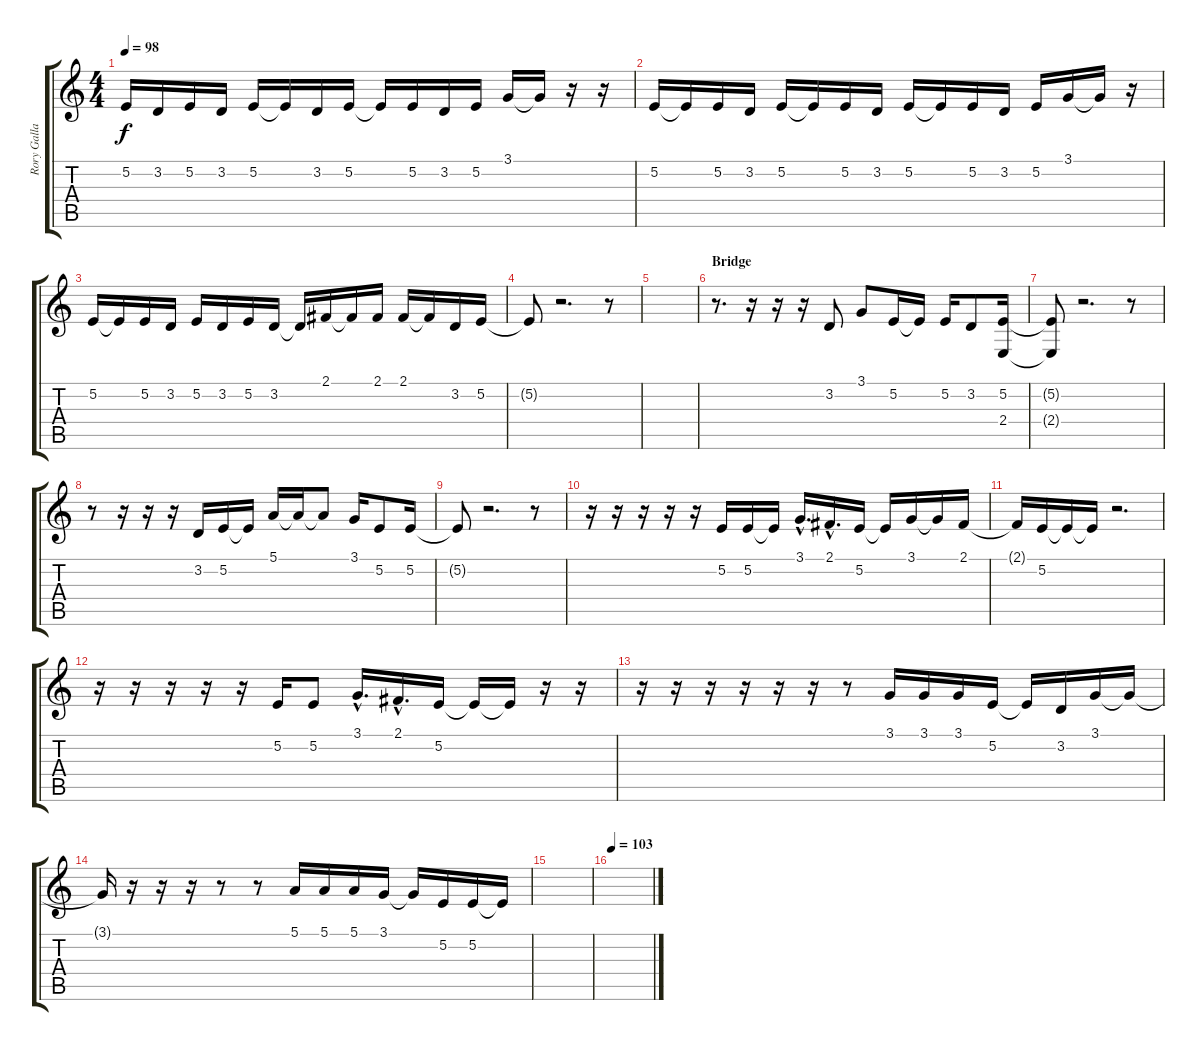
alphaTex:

\track ("Rory Gallagher Vocals" "Rory Galla") {instrument altosax}
\staff {score tabs}
\tuning (E4 B3 G3 D3 A2 E2) {hide}
\ts (4 4)
\tempo 98
\clef g2
\ks c
5.2.16{dy f} 3.2.16 5.2.16 3.2.16 5.2.16 5.2{t}.16 3.2.16 5.2.16 5.2{t}.16 5.2.16 3.2.16 5.2.16 3.1.16 3.1{t}.16 r.16 r.16 |
5.2.16 5.2{t}.16 5.2.16 3.2.16 5.2.16 5.2{t}.16 5.2.16 3.2.16 5.2.16 5.2{t}.16 5.2.16 3.2.16 5.2.16 3.1.16 3.1{t}.16 r.16 |
5.2.16 5.2{t}.16 5.2.16 3.2.16 5.2.16 3.2.16 5.2.16 3.2.16 3.2{t}.16 2.1.16 2.1{t}.16 2.1.16 2.1.16 2.1{t}.16 3.2.16 5.2.16 |
5.2{t}.8 r.2{d} r.8 |
|
\section ("" "Bridge")
r.8{d} r.16 r.16 r.16 3.2.8 3.1.8 5.2.16 5.2{t}.16 5.2.16 3.2.8 (5.2 2.4).16 |
(5.2{t} 2.4{t}).8 r.2{d} r.8 |
r.8 r.16 r.16 r.16 3.2.16 5.2.16 5.2{t}.16 5.1.16 5.1{t}.16 5.1{t}.8 3.1.16 5.2.8 5.2.16 |
5.2{t}.8 r.2{d} r.8 |
r.16 r.16 r.16 r.16 r.16 5.2.16 5.2.16 5.2{t}.16 3.1{hac}.16{d} 2.1{hac}.16{d} 5.2.16 5.2{t}.16 3.1.16 3.1{t}.16 2.1.16 |
2.1{t}.16 5.2.16 5.2{t}.16 5.2{t}.16 r.2{d} |
r.16 r.16 r.16 r.16 r.16 5.2.16 5.2.8 3.1{hac}.16{d} 2.1{hac}.16{d} 5.2.16 5.2{t}.16 5.2{t}.16 r.16 r.16 |
r.16 r.16 r.16 r.16 r.16 r.16 r.8 3.1.16 3.1.16 3.1.16 5.2.16 5.2{t}.16 3.2.16 3.1.16 3.1{t}.16 |
3.1{t}.16 r.16 r.16 r.16 r.8 r.8 5.1.16 5.1.16 5.1.16 3.1.16 3.1{t}.16 5.2.16 5.2.16 5.2{t}.16 |
|
\tempo 103
